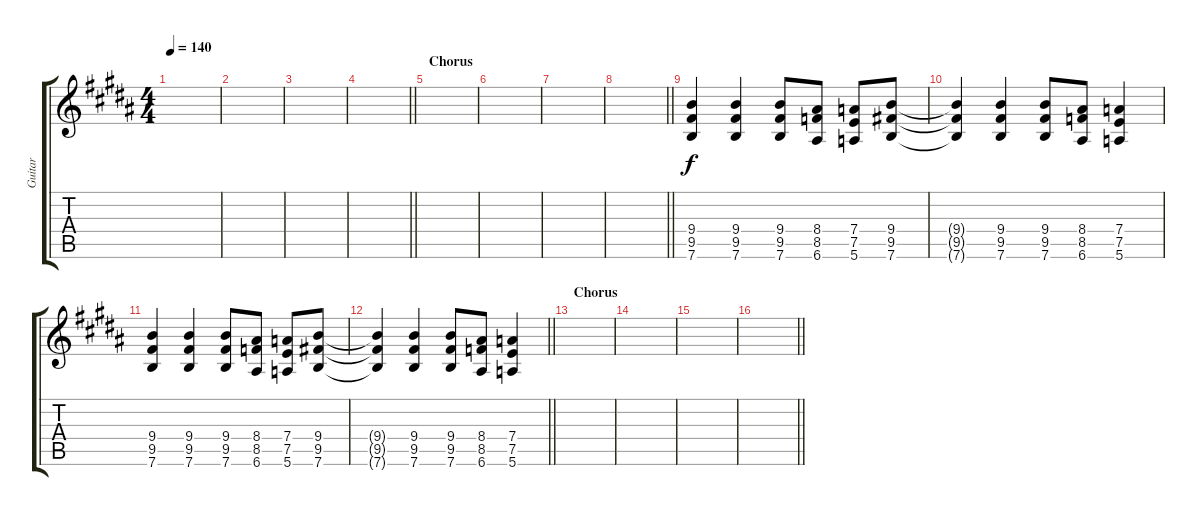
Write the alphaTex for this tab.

\track ("Guitar" "Guitar") {instrument overdrivenguitar}
\staff {score tabs}
\tuning (E4 B3 G3 D3 A2 E2) {hide}
\ts (4 4)
\tempo 140
\clef g2
\ks b
|
|
|
\barLineRight lightlight
|
\section ("" "Chorus")
|
|
|
\barLineRight lightlight
|
(9.4 9.5 7.6).4 (9.4 9.5 7.6).4 (9.4 9.5 7.6).8 (8.4 8.5 6.6).8 (7.4 7.5 5.6).8 (9.4 9.5 7.6).8 |
(9.4{t} 9.5{t} 7.6{t}).4 (9.4 9.5 7.6).4 (9.4 9.5 7.6).8 (8.4 8.5 6.6).8 (7.4 7.5 5.6).4 |
(9.4 9.5 7.6).4 (9.4 9.5 7.6).4 (9.4 9.5 7.6).8 (8.4 8.5 6.6).8 (7.4 7.5 5.6).8 (9.4 9.5 7.6).8 |
\barLineRight lightlight
(9.4{t} 9.5{t} 7.6{t}).4 (9.4 9.5 7.6).4 (9.4 9.5 7.6).8 (8.4 8.5 6.6).8 (7.4 7.5 5.6).4 |
\section ("" "Chorus")
|
|
|
\barLineRight lightlight
